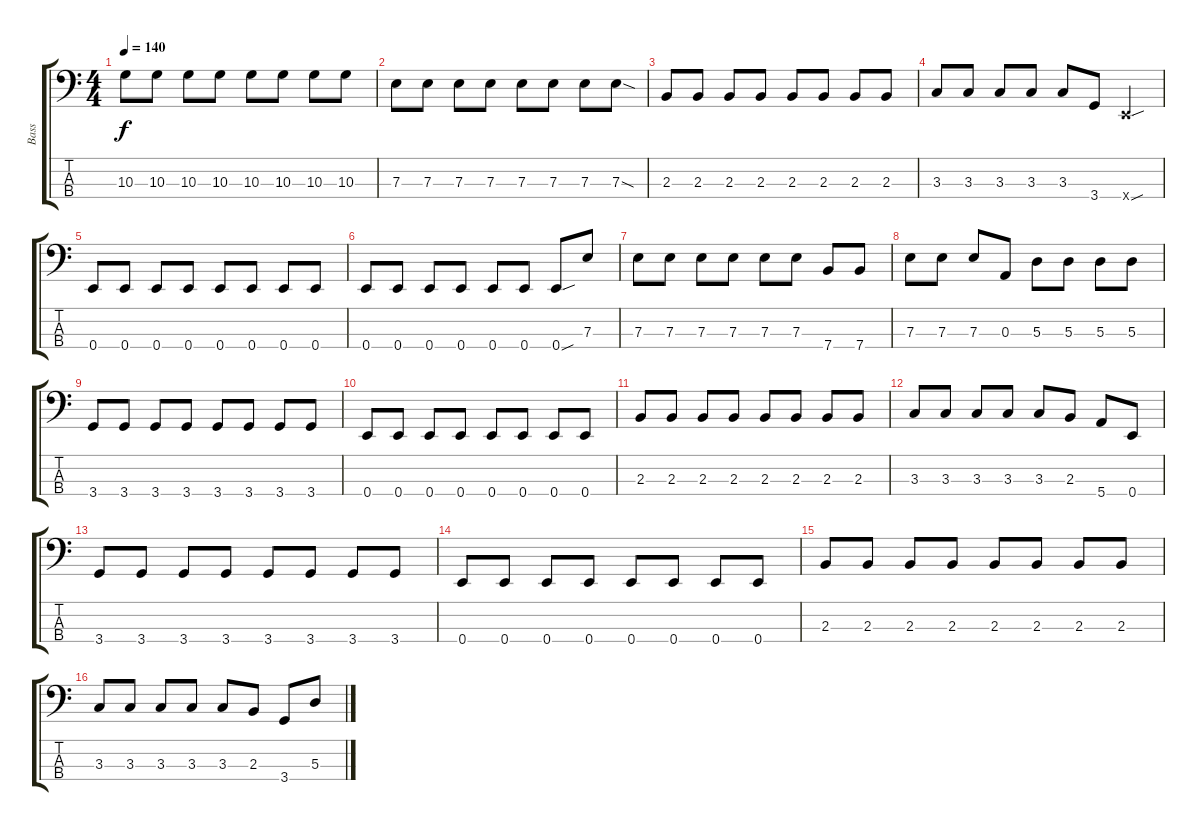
\track ("Bass" "Bass") {instrument electricbasspick}
\staff {score tabs}
\tuning (G2 D2 A1 E1) {hide}
\ts (4 4)
\tempo 140
\clef f4
\ks c
10.3.8{dy f} 10.3.8 10.3.8 10.3.8 10.3.8 10.3.8 10.3.8 10.3.8 |
7.3.8 7.3.8 7.3.8 7.3.8 7.3.8 7.3.8 7.3.8 7.3{sod}.8 |
2.3.8 2.3.8 2.3.8 2.3.8 2.3.8 2.3.8 2.3.8 2.3.8 |
3.3.8 3.3.8 3.3.8 3.3.8 3.3.8 3.4.8 0.4{sou x}.4 |
0.4.8 0.4.8 0.4.8 0.4.8 0.4.8 0.4.8 0.4.8 0.4.8 |
0.4.8 0.4.8 0.4.8 0.4.8 0.4.8 0.4.8 0.4{sou}.8 7.3.8 |
7.3.8 7.3.8 7.3.8 7.3.8 7.3.8 7.3.8 7.4.8 7.4.8 |
7.3.8 7.3.8 7.3.8 0.3.8 5.3.8 5.3.8 5.3.8 5.3.8 |
3.4.8 3.4.8 3.4.8 3.4.8 3.4.8 3.4.8 3.4.8 3.4.8 |
0.4.8 0.4.8 0.4.8 0.4.8 0.4.8 0.4.8 0.4.8 0.4.8 |
2.3.8 2.3.8 2.3.8 2.3.8 2.3.8 2.3.8 2.3.8 2.3.8 |
3.3.8 3.3.8 3.3.8 3.3.8 3.3.8 2.3.8 5.4.8 0.4.8 |
3.4.8 3.4.8 3.4.8 3.4.8 3.4.8 3.4.8 3.4.8 3.4.8 |
0.4.8 0.4.8 0.4.8 0.4.8 0.4.8 0.4.8 0.4.8 0.4.8 |
2.3.8 2.3.8 2.3.8 2.3.8 2.3.8 2.3.8 2.3.8 2.3.8 |
3.3.8 3.3.8 3.3.8 3.3.8 3.3.8 2.3.8 3.4.8 5.3.8
